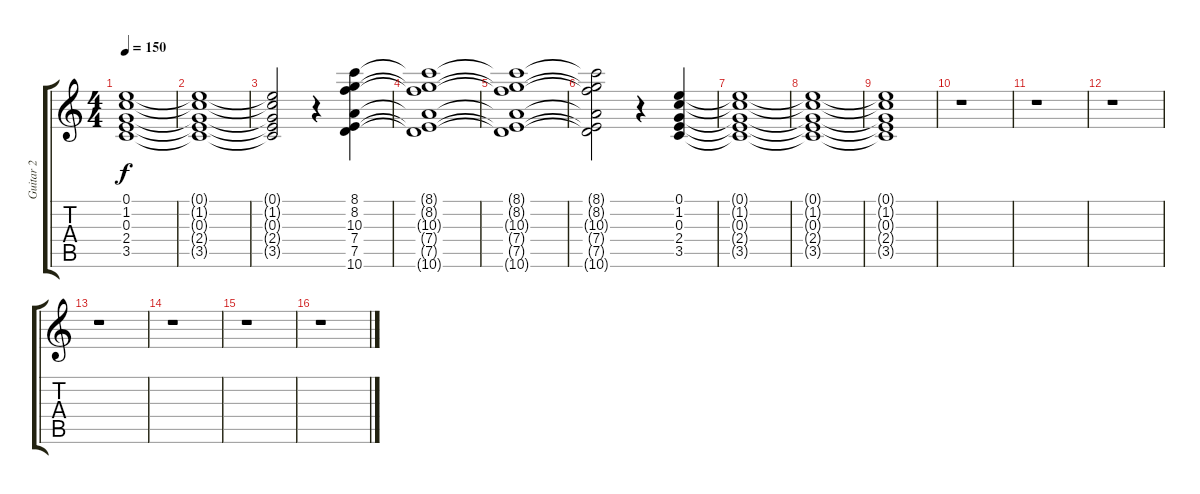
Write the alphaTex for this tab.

\track ("Guitar 2" "Guitar 2") {instrument electricguitarclean}
\staff {score tabs}
\tuning (E4 B3 G3 D3 A2 E2) {hide}
\ts (4 4)
\tempo 150
\clef g2
\ks c
(0.1{t} 1.2{t} 0.3{t} 2.4{t} 3.5{t}).1{dy f} |
(0.1{t} 1.2{t} 0.3{t} 2.4{t} 3.5{t}).1 |
(0.1{t} 1.2{t} 0.3{t} 2.4{t} 3.5{t}).2 r.4 (8.1 8.2 10.3 7.4 7.5 10.6).4 |
(8.1{t} 8.2{t} 10.3{t} 7.4{t} 7.5{t} 10.6{t}).1 |
(8.1{t} 8.2{t} 10.3{t} 7.4{t} 7.5{t} 10.6{t}).1 |
(8.1{t} 8.2{t} 10.3{t} 7.4{t} 7.5{t} 10.6{t}).2 r.4 (0.1 1.2 0.3 2.4 3.5).4 |
(0.1{t} 1.2{t} 0.3{t} 2.4{t} 3.5{t}).1 |
(0.1{t} 1.2{t} 0.3{t} 2.4{t} 3.5{t}).1 |
(0.1{t} 1.2{t} 0.3{t} 2.4{t} 3.5{t}).1 |
r.1 |
r.1 |
r.1 |
r.1 |
r.1 |
r.1 |
r.1
